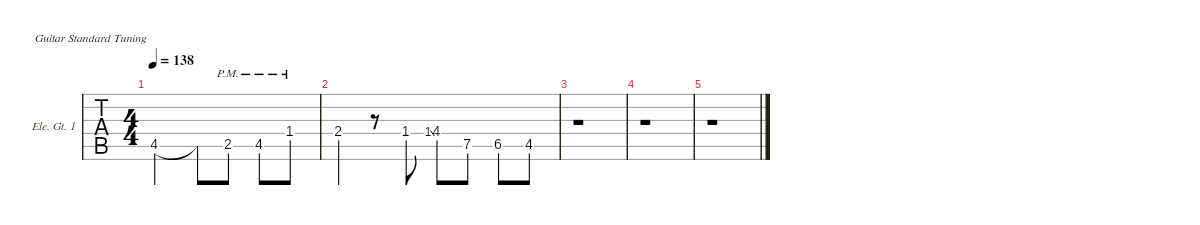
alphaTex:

\defaultSystemsLayout 4
\hideDynamics
\bracketExtendMode nobrackets
\firstSystemTrackNameOrientation horizontal
\track ("Ele. Gt. 1-1" "Ele. Gt. 1") {defaultSystemsLayout 4 instrument distortionguitar}
\staff {tabs}
\tuning (E4 B3 G3 D3 A2 E2)
\ts (4 4)
\tempo 138
\clef g2
\scale
0.232211
\ks c#minor
4.5{t acc #}.2{dy f} 4.5{t acc #}.8 2.5{pm acc forcenatural}.8 4.5{pm acc #}.8 1.4{pm acc #}.8 |
\scale
0.301592 2.4{acc forcenatural}.4 r.8 1.4{acc #}.8 1.4{ss acc #}.8{gr} 4.4{acc #}.8 7.5{acc forcenatural}.8 6.5{acc #}.8 4.5{acc #}.8 |
\scale
0.230434 r.1 |
\scale
0.230434 r.1 |
\scale
0.237539 r.1
